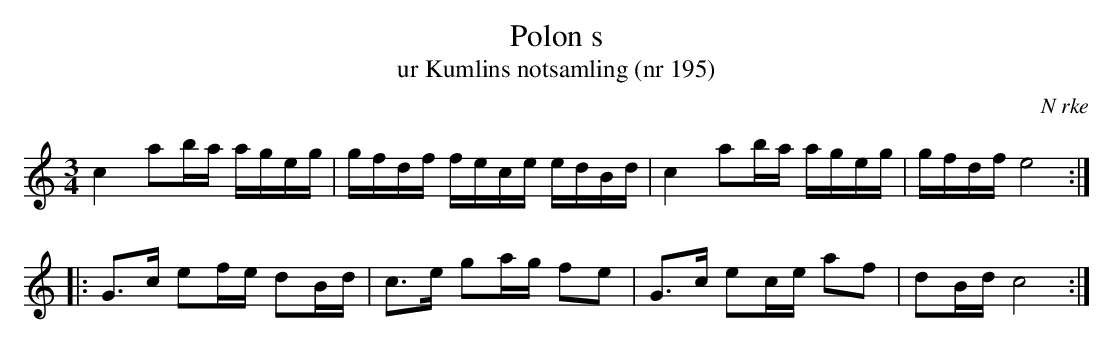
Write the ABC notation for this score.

X:1
T:Polon s
T:ur Kumlins notsamling (nr 195)
O:N rke
M:3/4
L:1/16
K:C
c4 a2ba ageg | gfdf fece edBd | c4 a2ba ageg | gfdf e8 ::
G2>c2 e2fe d2Bd | c2>e2 g2ag f2e2 | G2>c2 e2ce a2f2 | d2Bd c8 :|
